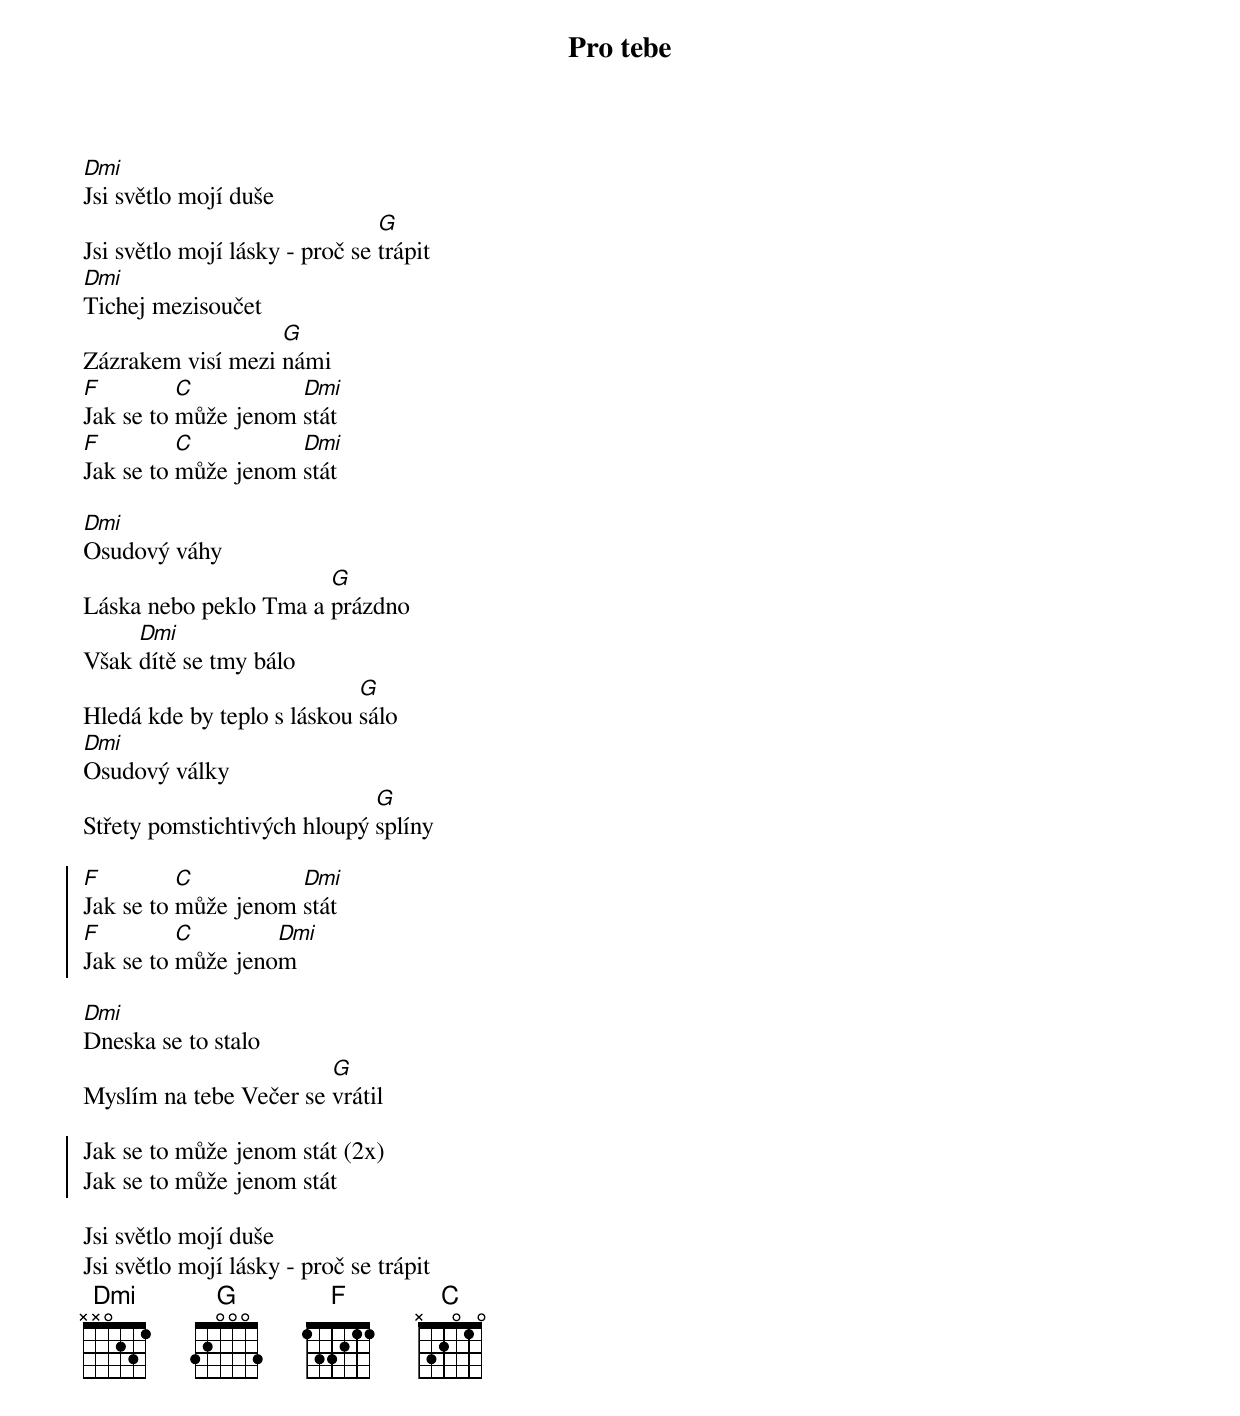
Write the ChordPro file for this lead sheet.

{title: Pro tebe}
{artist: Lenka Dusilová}
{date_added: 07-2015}
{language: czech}
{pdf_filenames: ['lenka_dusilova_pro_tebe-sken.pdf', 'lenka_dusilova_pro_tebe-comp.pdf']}
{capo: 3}
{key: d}
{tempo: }
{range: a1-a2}
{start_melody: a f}
{start_of_verse}
[Dmi]Jsi světlo mojí duše
Jsi světlo mojí lásky - proč se [G]trápit
[Dmi]Tichej mezisoučet
Zázrakem visí mezi [G]námi
[F]Jak se to [C]může jenom [Dmi]stát
[F]Jak se to [C]může jenom [Dmi]stát
{end_of_verse}

{start_of_verse}
[Dmi]Osudový váhy
Láska nebo peklo Tma a [G]prázdno
Však [Dmi]dítě se tmy bálo
Hledá kde by teplo s láskou [G]sálo
[Dmi]Osudový války
Střety pomstichtivých hloupý [G]splíny
{end_of_verse}

{start_of_chorus}
[F]Jak se to [C]může jenom [Dmi]stát
[F]Jak se to [C]může jeno[Dmi]m
{end_of_chorus}

{start_of_verse}
[Dmi]Dneska se to stalo
Myslím na tebe Večer se [G]vrátil
{end_of_verse}

{start_of_chorus}
Jak se to může jenom stát (2x)
Jak se to může jenom stát
{end_of_chorus}

{start_of_verse}
Jsi světlo mojí duše
Jsi světlo mojí lásky - proč se trápit
{end_of_verse}
